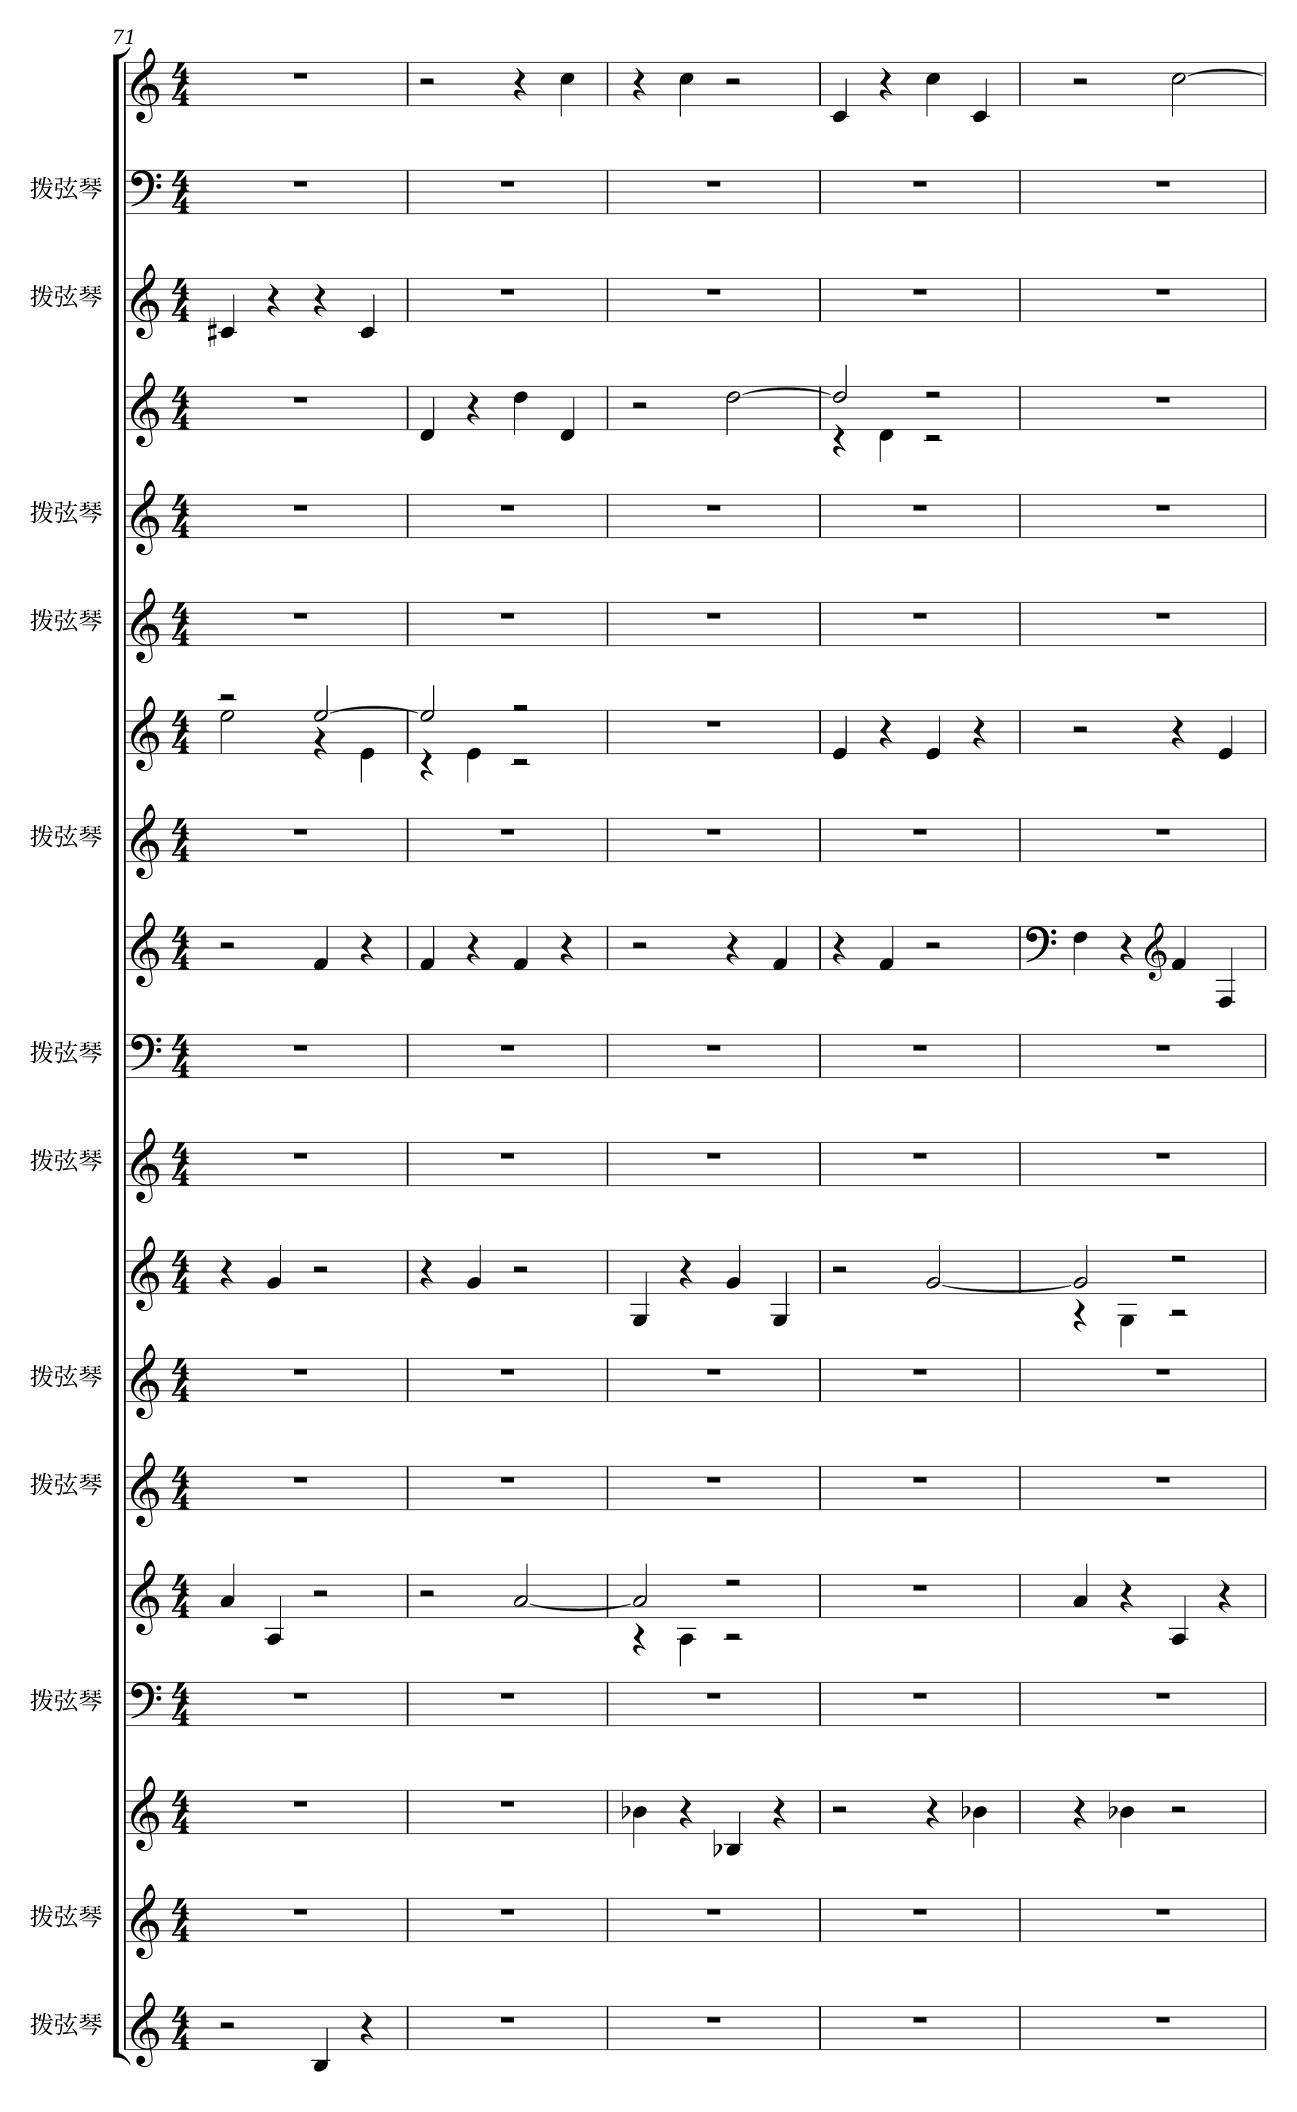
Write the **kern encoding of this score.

**kern	**kern	**kern	**kern	**kern	**kern	**kern	**kern	**kern	**kern	**kern	**kern	**kern	**kern	**kern	**kern	**kern	**kern	**kern
*part12	*part11	*part11	*part10	*part10	*part9	*part8	*part8	*part7	*part6	*part6	*part5	*part5	*part4	*part3	*part3	*part2	*part1	*part1
*staff19	*staff18	*staff17	*staff16	*staff15	*staff14	*staff13	*staff12	*staff11	*staff10	*staff9	*staff8	*staff7	*staff6	*staff5	*staff4	*staff3	*staff2	*staff1
*I"拨弦琴	*I"拨弦琴	*	*I"拨弦琴	*	*I"拨弦琴	*I"拨弦琴	*	*I"拨弦琴	*I"拨弦琴	*	*I"拨弦琴	*	*I"拨弦琴	*I"拨弦琴	*	*I"拨弦琴	*I"拨弦琴	*
!!LO:PB:g=z
*clefG2	*clefG2	*clefG2	*clefF4	*clefG2	*clefG2	*clefG2	*clefG2	*clefG2	*clefF4	*clefG2	*clefG2	*clefG2	*clefG2	*clefG2	*clefG2	*clefG2	*clefF4	*clefG2
*k[]	*k[]	*k[]	*k[]	*k[]	*k[]	*k[]	*k[]	*k[]	*k[]	*k[]	*k[]	*k[]	*k[]	*k[]	*k[]	*k[]	*k[]	*k[]
*M4/4	*M4/4	*M4/4	*M4/4	*M4/4	*M4/4	*M4/4	*M4/4	*M4/4	*M4/4	*M4/4	*M4/4	*M4/4	*M4/4	*M4/4	*M4/4	*M4/4	*M4/4	*M4/4
=71	=71	=71	=71	=71	=71	=71	=71	=71	=71	=71	=71	=71	=71	=71	=71	=71	=71	=71
*	*	*	*	*	*	*	*	*	*	*	*	*^	*	*	*	*	*	*
2r	1r	1r	1r	4a/	1r	1r	4r	1r	1r	2r	1r	2r	2ee\	1r	1r	1r	4c#X/	1r	1r
.	.	.	.	4A/	.	.	4g/	.	.	.	.	.	.	.	.	.	4r	.	.
4B/	.	.	.	2r	.	.	2r	.	.	4f/	.	[2ee/	4r	.	.	.	4r	.	.
4r	.	.	.	.	.	.	.	.	.	4r	.	.	4e\	.	.	.	4c#/	.	.
=72	=72	=72	=72	=72	=72	=72	=72	=72	=72	=72	=72	=72	=72	=72	=72	=72	=72	=72	=72
1r	1r	1r	1r	2r	1r	1r	4r	1r	1r	4f/	1r	2ee/]	4r	1r	1r	4d/	1r	1r	2r
.	.	.	.	.	.	.	4g/	.	.	4r	.	.	4e\	.	.	4r	.	.	.
.	.	.	.	[2a/	.	.	2r	.	.	4f/	.	2r	2r	.	.	4dd\	.	.	4r
.	.	.	.	.	.	.	.	.	.	4r	.	.	.	.	.	4d/	.	.	4cc\
*	*	*	*	*	*	*	*	*	*	*	*	*v	*v	*	*	*	*	*	*
=73	=73	=73	=73	=73	=73	=73	=73	=73	=73	=73	=73	=73	=73	=73	=73	=73	=73	=73
*	*	*	*	*^	*	*	*	*	*	*	*	*	*	*	*	*	*	*
1r	1r	4b-X\	1r	2a/]	4r	1r	1r	4G/	1r	1r	2r	1r	1r	1r	1r	2r	1r	1r	4r
.	.	4r	.	.	4A\	.	.	4r	.	.	.	.	.	.	.	.	.	.	4cc\
.	.	4B-X/	.	2r	2r	.	.	4g/	.	.	4r	.	.	.	.	[2dd\	.	.	2r
.	.	4r	.	.	.	.	.	4G/	.	.	4f/	.	.	.	.	.	.	.	.
*	*	*	*	*v	*v	*	*	*	*	*	*	*	*	*	*	*	*	*	*
=74	=74	=74	=74	=74	=74	=74	=74	=74	=74	=74	=74	=74	=74	=74	=74	=74	=74	=74
*	*	*	*	*	*	*	*	*	*	*	*	*	*	*	*^	*	*	*
1r	1r	2r	1r	1r	1r	1r	2r	1r	1r	4r	1r	4e/	1r	1r	2dd/]	4r	1r	1r	4c/
.	.	.	.	.	.	.	.	.	.	4f/	.	4r	.	.	.	4d\	.	.	4r
.	.	4r	.	.	.	.	[2g/	.	.	2r	.	4e/	.	.	2r	2r	.	.	4cc\
.	.	4b-X\	.	.	.	.	.	.	.	.	.	4r	.	.	.	.	.	.	4c/
*	*	*	*	*	*	*	*	*	*	*	*	*	*	*	*v	*v	*	*	*
=75	=75	=75	=75	=75	=75	=75	=75	=75	=75	=75	=75	=75	=75	=75	=75	=75	=75	=75
*	*	*	*	*	*	*	*	*	*	*clefF4	*	*	*	*	*	*	*	*
*	*	*	*	*	*	*	*^	*	*	*	*	*	*	*	*	*	*	*
1r	1r	4r	1r	4a/	1r	1r	2g/]	4r	1r	1r	4F\	1r	2r	1r	1r	1r	1r	1r	2r
.	.	4b-X\	.	4r	.	.	.	4G\	.	.	4r	.	.	.	.	.	.	.	.
*	*	*	*	*	*	*	*	*	*	*	*clefG2	*	*	*	*	*	*	*	*
.	.	2r	.	4A/	.	.	2r	2r	.	.	4f/	.	4r	.	.	.	.	.	[2cc\
.	.	.	.	4r	.	.	.	.	.	.	4F/	.	4e/	.	.	.	.	.	.
*	*	*	*	*	*	*	*v	*v	*	*	*	*	*	*	*	*	*	*	*
=	=	=	=	=	=	=	=	=	=	=	=	=	=	=	=	=	=	=
*-	*-	*-	*-	*-	*-	*-	*-	*-	*-	*-	*-	*-	*-	*-	*-	*-	*-	*-
